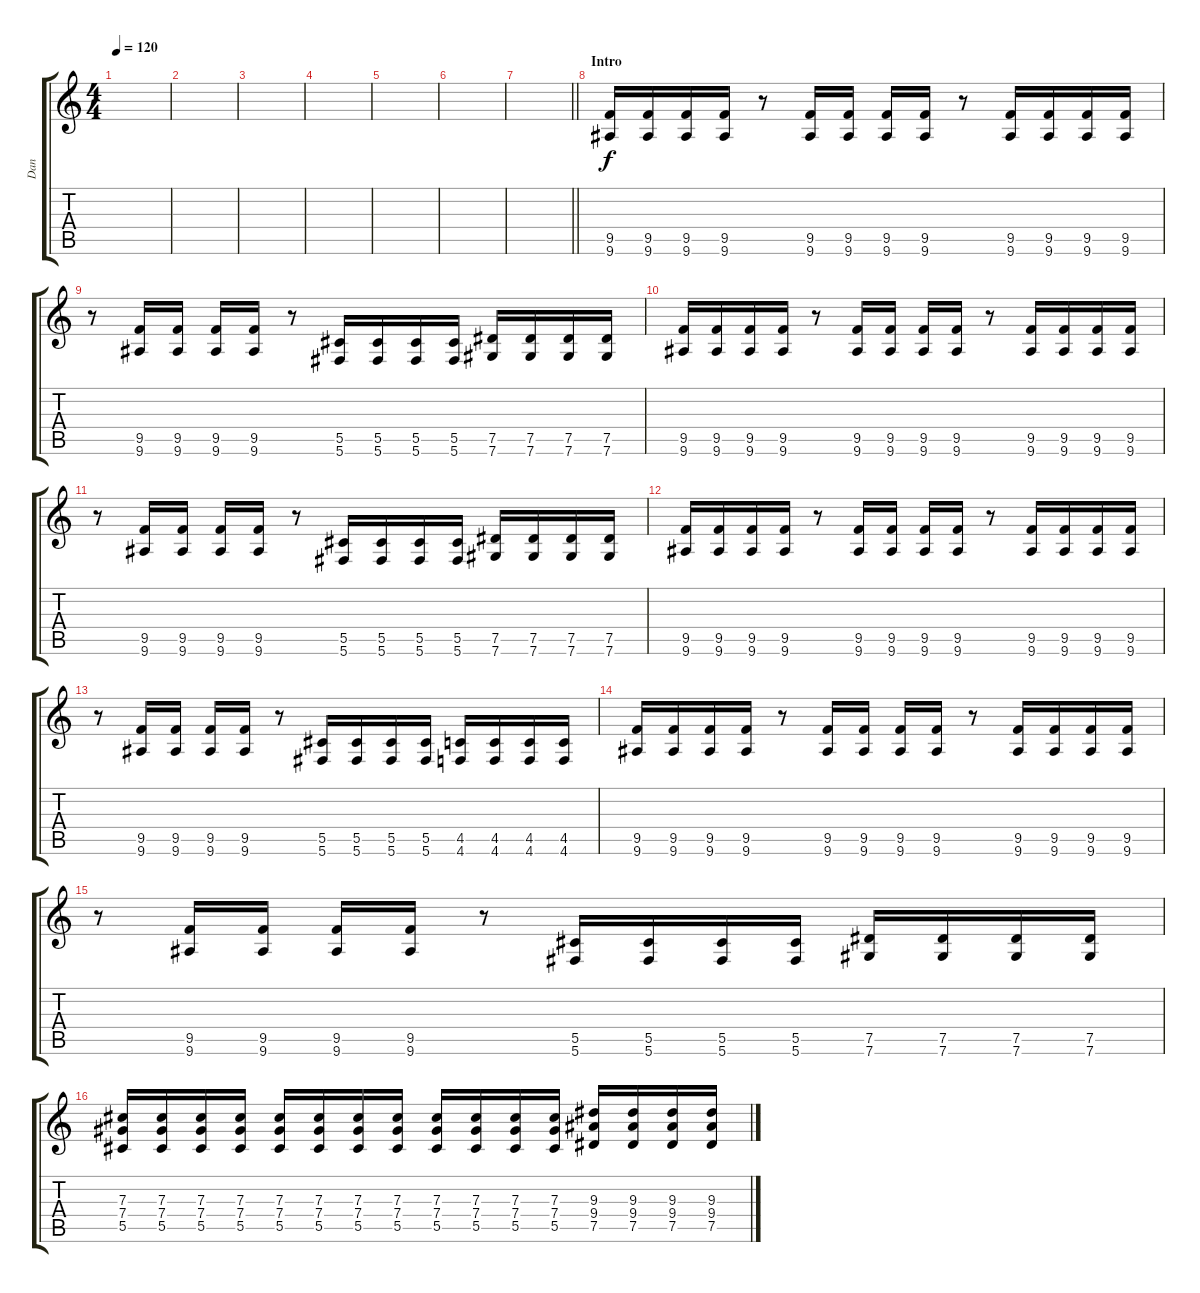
\track ("Dan" "Dan") {instrument distortionguitar}
\staff {score tabs}
\tuning (Eb4 Bb3 Gb3 Db3 Ab2 Db2) {hide}
\ts (4 4)
\tempo 120
\clef g2
\ks c
|
|
|
|
|
|
\barLineRight lightlight
|
\section ("" "Intro")
(9.5 9.6).16 (9.5 9.6).16 (9.5 9.6).16 (9.5 9.6).16 r.8 (9.5 9.6).16 (9.5 9.6).16 (9.5 9.6).16 (9.5 9.6).16 r.8 (9.5 9.6).16 (9.5 9.6).16 (9.5 9.6).16 (9.5 9.6).16 |
r.8 (9.5 9.6).16 (9.5 9.6).16 (9.5 9.6).16 (9.5 9.6).16 r.8 (5.5 5.6).16{balance 0 instrument overdrivenguitar} (5.5 5.6).16 (5.5 5.6).16 (5.5 5.6).16 (7.5 7.6).16 (7.5 7.6).16 (7.5 7.6).16 (7.5 7.6).16 |
(9.5 9.6).16{balance 8 instrument distortionguitar} (9.5 9.6).16 (9.5 9.6).16 (9.5 9.6).16 r.8 (9.5 9.6).16 (9.5 9.6).16 (9.5 9.6).16 (9.5 9.6).16 r.8 (9.5 9.6).16 (9.5 9.6).16 (9.5 9.6).16 (9.5 9.6).16 |
r.8 (9.5 9.6).16 (9.5 9.6).16 (9.5 9.6).16 (9.5 9.6).16 r.8 (5.5 5.6).16 (5.5 5.6).16 (5.5 5.6).16 (5.5 5.6).16 (7.5 7.6).16 (7.5 7.6).16 (7.5 7.6).16 (7.5 7.6).16 |
(9.5 9.6).16 (9.5 9.6).16 (9.5 9.6).16 (9.5 9.6).16 r.8 (9.5 9.6).16 (9.5 9.6).16 (9.5 9.6).16 (9.5 9.6).16 r.8 (9.5 9.6).16 (9.5 9.6).16 (9.5 9.6).16 (9.5 9.6).16 |
r.8 (9.5 9.6).16 (9.5 9.6).16 (9.5 9.6).16 (9.5 9.6).16 r.8 (5.5 5.6).16 (5.5 5.6).16 (5.5 5.6).16 (5.5 5.6).16 (4.5 4.6).16 (4.5 4.6).16 (4.5 4.6).16 (4.5 4.6).16 |
(9.5 9.6).16 (9.5 9.6).16 (9.5 9.6).16 (9.5 9.6).16 r.8 (9.5 9.6).16 (9.5 9.6).16 (9.5 9.6).16 (9.5 9.6).16 r.8 (9.5 9.6).16 (9.5 9.6).16 (9.5 9.6).16 (9.5 9.6).16 |
r.8 (9.5 9.6).16 (9.5 9.6).16 (9.5 9.6).16 (9.5 9.6).16 r.8 (5.5 5.6).16 (5.5 5.6).16 (5.5 5.6).16 (5.5 5.6).16 (7.5 7.6).16 (7.5 7.6).16 (7.5 7.6).16 (7.5 7.6).16 |
(7.3 7.4 5.5).16 (7.3 7.4 5.5).16 (7.3 7.4 5.5).16 (7.3 7.4 5.5).16 (7.3 7.4 5.5).16 (7.3 7.4 5.5).16 (7.3 7.4 5.5).16 (7.3 7.4 5.5).16 (7.3 7.4 5.5).16 (7.3 7.4 5.5).16 (7.3 7.4 5.5).16 (7.3 7.4 5.5).16 (9.3 9.4 7.5).16 (9.3 9.4 7.5).16 (9.3 9.4 7.5).16 (9.3 9.4 7.5).16
